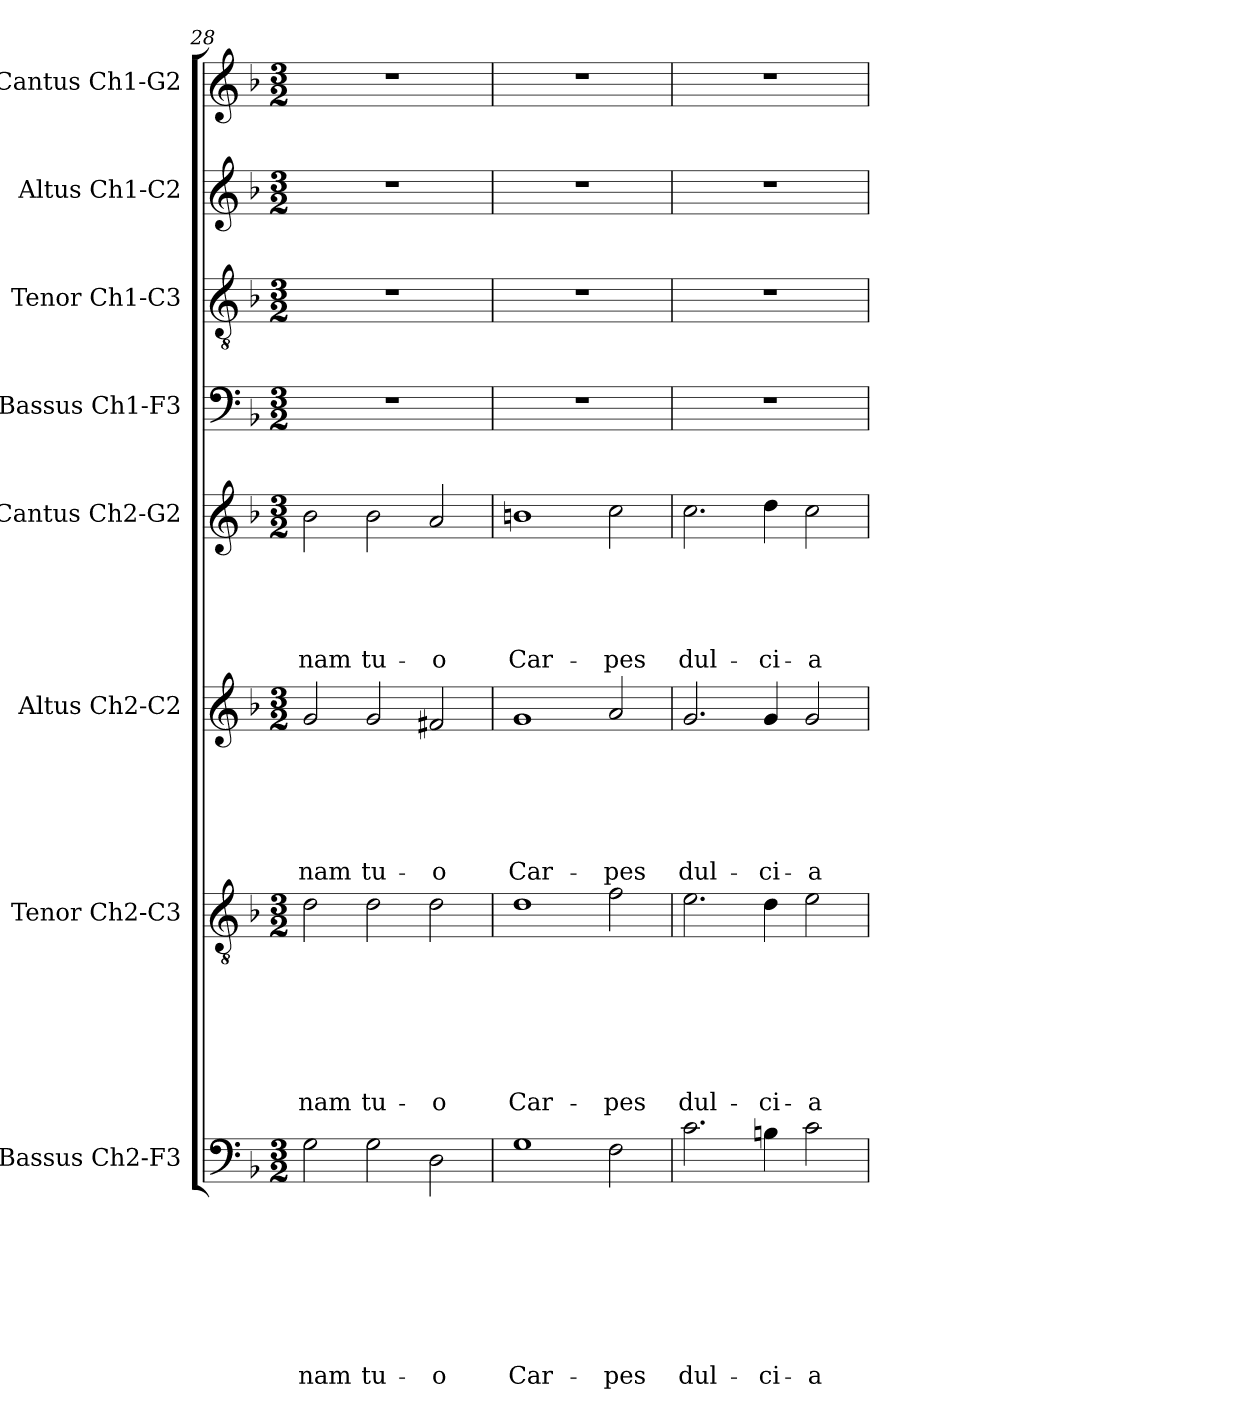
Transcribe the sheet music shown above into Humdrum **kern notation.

**kern	**text	**text	**text	**text	**text	**text	**text	**text	**kern	**text	**text	**text	**text	**text	**text	**text	**kern	**text	**text	**text	**text	**text	**text	**kern	**text	**text	**text	**text	**text	**kern	**kern	**kern	**kern
*part8	*part8	*part8	*part8	*part8	*part8	*part8	*part8	*part8	*part7	*part7	*part7	*part7	*part7	*part7	*part7	*part7	*part6	*part6	*part6	*part6	*part6	*part6	*part6	*part5	*part5	*part5	*part5	*part5	*part5	*part4	*part3	*part2	*part1
*staff8	*staff8	*staff8	*staff8	*staff8	*staff8	*staff8	*staff8	*staff8	*staff7	*staff7	*staff7	*staff7	*staff7	*staff7	*staff7	*staff7	*staff6	*staff6	*staff6	*staff6	*staff6	*staff6	*staff6	*staff5	*staff5	*staff5	*staff5	*staff5	*staff5	*staff4	*staff3	*staff2	*staff1
*I"Bassus Ch2-F3	*	*	*	*	*	*	*	*	*I"Tenor Ch2-C3	*	*	*	*	*	*	*	*I"Altus Ch2-C2	*	*	*	*	*	*	*I"Cantus Ch2-G2	*	*	*	*	*	*I"Bassus Ch1-F3	*I"Tenor Ch1-C3	*I"Altus Ch1-C2	*I"Cantus Ch1-G2
*I'B2	*	*	*	*	*	*	*	*	*I'T2	*	*	*	*	*	*	*	*I'A2	*	*	*	*	*	*	*I'C2	*	*	*	*	*	*I'B	*I'T	*I'A	*I'C
*clefF4	*	*	*	*	*	*	*	*	*clefGv2	*	*	*	*	*	*	*	*clefG2	*	*	*	*	*	*	*clefG2	*	*	*	*	*	*clefF4	*clefGv2	*clefG2	*clefG2
*k[b-]	*	*	*	*	*	*	*	*	*k[b-]	*	*	*	*	*	*	*	*k[b-]	*	*	*	*	*	*	*k[b-]	*	*	*	*	*	*k[b-]	*k[b-]	*k[b-]	*k[b-]
*F:	*	*	*	*	*	*	*	*	*F:	*	*	*	*	*	*	*	*F:	*	*	*	*	*	*	*F:	*	*	*	*	*	*F:	*F:	*F:	*F:
*M3/2	*	*	*	*	*	*	*	*	*M3/2	*	*	*	*	*	*	*	*M3/2	*	*	*	*	*	*	*M3/2	*	*	*	*	*	*M3/2	*M3/2	*M3/2	*M3/2
=28	=28	=28	=28	=28	=28	=28	=28	=28	=28	=28	=28	=28	=28	=28	=28	=28	=28	=28	=28	=28	=28	=28	=28	=28	=28	=28	=28	=28	=28	=28	=28	=28	=28
!	!	!	!	!	!	!	!	!LO:LY:b	!	!	!	!	!	!	!	!LO:LY:b	!	!	!	!	!	!	!LO:LY:b	!	!	!	!	!	!LO:LY:b	!	!	!	!
2G\	.	.	.	.	.	.	.	nam	2d\	.	.	.	.	.	.	nam	2g/	.	.	.	.	.	nam	2b-\	.	.	.	.	nam	1.r	1.r	1.r	1.r
!	!	!	!	!	!	!	!	!LO:LY:b	!	!	!	!	!	!	!	!LO:LY:b	!	!	!	!	!	!	!LO:LY:b	!	!	!	!	!	!LO:LY:b	!	!	!	!
2G\	.	.	.	.	.	.	.	tu-	2d\	.	.	.	.	.	.	tu-	2g/	.	.	.	.	.	tu-	2b-\	.	.	.	.	tu-	.	.	.	.
!	!	!	!	!	!	!	!	!LO:LY:b	!	!	!	!	!	!	!	!LO:LY:b	!	!	!	!	!	!	!LO:LY:b	!	!	!	!	!	!LO:LY:b	!	!	!	!
2D\	.	.	.	.	.	.	.	-o	2d\	.	.	.	.	.	.	-o	2f#X/	.	.	.	.	.	-o	2a/	.	.	.	.	-o	.	.	.	.
=29	=29	=29	=29	=29	=29	=29	=29	=29	=29	=29	=29	=29	=29	=29	=29	=29	=29	=29	=29	=29	=29	=29	=29	=29	=29	=29	=29	=29	=29	=29	=29	=29	=29
!	!	!	!	!	!	!	!	!LO:LY:b	!	!	!	!	!	!	!	!LO:LY:b	!	!	!	!	!	!	!LO:LY:b	!	!	!	!	!	!LO:LY:b	!	!	!	!
1G	.	.	.	.	.	.	.	Car-	1d	.	.	.	.	.	.	Car-	1g	.	.	.	.	.	Car-	1bn	.	.	.	.	Car-	1.r	1.r	1.r	1.r
!	!	!	!	!	!	!	!	!LO:LY:b	!	!	!	!	!	!	!	!LO:LY:b	!	!	!	!	!	!	!LO:LY:b	!	!	!	!	!	!LO:LY:b	!	!	!	!
2F\	.	.	.	.	.	.	.	-pes	2f\	.	.	.	.	.	.	-pes	2a/	.	.	.	.	.	-pes	2cc\	.	.	.	.	-pes	.	.	.	.
=30	=30	=30	=30	=30	=30	=30	=30	=30	=30	=30	=30	=30	=30	=30	=30	=30	=30	=30	=30	=30	=30	=30	=30	=30	=30	=30	=30	=30	=30	=30	=30	=30	=30
!	!	!	!	!	!	!	!	!LO:LY:b	!	!	!	!	!	!	!	!LO:LY:b	!	!	!	!	!	!	!LO:LY:b	!	!	!	!	!	!LO:LY:b	!	!	!	!
2.c\	.	.	.	.	.	.	.	dul-	2.e\	.	.	.	.	.	.	dul-	2.g/	.	.	.	.	.	dul-	2.cc\	.	.	.	.	dul-	1.r	1.r	1.r	1.r
!	!	!	!	!	!	!	!	!LO:LY:b	!	!	!	!	!	!	!	!LO:LY:b	!	!	!	!	!	!	!LO:LY:b	!	!	!	!	!	!LO:LY:b	!	!	!	!
4Bn\	.	.	.	.	.	.	.	-ci-	4d\	.	.	.	.	.	.	-ci-	4g/	.	.	.	.	.	-ci-	4dd\	.	.	.	.	-ci-	.	.	.	.
!	!	!	!	!	!	!	!	!LO:LY:b	!	!	!	!	!	!	!	!LO:LY:b	!	!	!	!	!	!	!LO:LY:b	!	!	!	!	!	!LO:LY:b	!	!	!	!
2c\	.	.	.	.	.	.	.	-a	2e\	.	.	.	.	.	.	-a	2g/	.	.	.	.	.	-a	2cc\	.	.	.	.	-a	.	.	.	.
=	=	=	=	=	=	=	=	=	=	=	=	=	=	=	=	=	=	=	=	=	=	=	=	=	=	=	=	=	=	=	=	=	=
*-	*-	*-	*-	*-	*-	*-	*-	*-	*-	*-	*-	*-	*-	*-	*-	*-	*-	*-	*-	*-	*-	*-	*-	*-	*-	*-	*-	*-	*-	*-	*-	*-	*-
